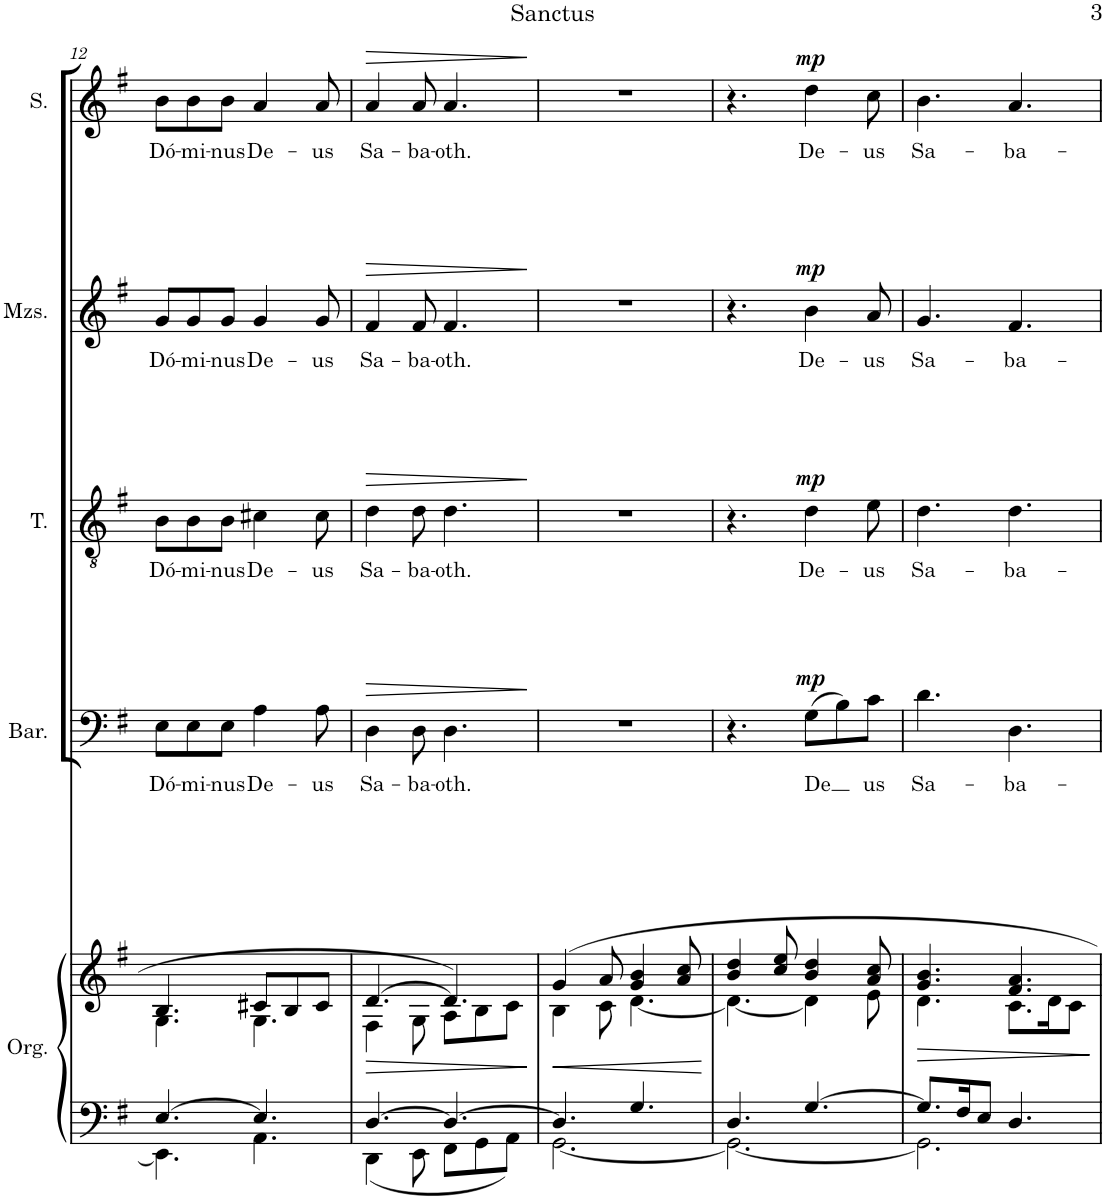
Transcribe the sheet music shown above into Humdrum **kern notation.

**kern	**kern	**dynam	**kern	**text	**dynam	**kern	**text	**dynam	**kern	**text	**dynam	**kern	**text	**dynam
*part5	*part5	*part5	*part4	*part4	*part4	*part3	*part3	*part3	*part2	*part2	*part2	*part1	*part1	*part1
*staff6	*staff5	*staff5/6	*staff4	*staff4	*staff4	*staff3	*staff3	*staff3	*staff2	*staff2	*staff2	*staff1	*staff1	*staff1
*I"Órgano	*	*	*I"Barítono	*	*	*I"Tenor	*	*	*I"Mezzosoprano	*	*	*I"Soprano	*	*
*	*	*	*I'Bar.	*	*	*I'T.	*	*	*I'Mzs.	*	*	*I'S.	*	*
!!LO:PB:g=z
*clefF4	*clefG2	*	*clefF4	*	*	*clefGv2	*	*	*clefG2	*	*	*clefG2	*	*
*k[f#]	*k[f#]	*	*k[f#]	*	*	*k[f#]	*	*	*k[f#]	*	*	*k[f#]	*	*
*M6/8	*M6/8	*	*M6/8	*	*	*M6/8	*	*	*M6/8	*	*	*M6/8	*	*
=12	=12	=12	=12	=12	=12	=12	=12	=12	=12	=12	=12	=12	=12	=12
*^	*^	*	*	*	*	*	*	*	*	*	*	*	*	*
!	!	!	!	!	!	!LO:LY:b	!	!	!LO:LY:b	!	!	!LO:LY:b	!	!	!LO:LY:b	!
[4.E/	4.EE\]	4.B/	4.G\	.	8E\L	Dó-	.	8B\L	Dó-	.	8g/L	Dó-	.	8b\L	Dó-	.
!	!	!	!	!	!	!LO:LY:b	!	!	!LO:LY:b	!	!	!LO:LY:b	!	!	!LO:LY:b	!
.	.	.	.	.	8E\	-mi-	.	8B\	-mi-	.	8g/	-mi-	.	8b\	-mi-	.
!	!	!	!	!	!	!LO:LY:b	!	!	!LO:LY:b	!	!	!LO:LY:b	!	!	!LO:LY:b	!
.	.	.	.	.	8E\J	-nus	.	8B\J	-nus	.	8g/J	-nus	.	8b\J	-nus	.
!	!	!	!	!	!	!LO:LY:b	!	!	!LO:LY:b	!	!	!LO:LY:b	!	!	!LO:LY:b	!
4.E/]	4.AA\	8c#X/L	4.G\	.	4A\	De-	.	4c#X\	De-	.	4g/	De-	.	4a/	De-	.
.	.	8B/	.	.	.	.	.	.	.	.	.	.	.	.	.	.
!	!	!	!	!	!	!LO:LY:b	!	!	!LO:LY:b	!	!	!LO:LY:b	!	!	!LO:LY:b	!
.	.	8c#/J	.	.	8A\	-us	.	8c#\	-us	.	8g/	-us	.	8a/	-us	.
=13	=13	=13	=13	=13	=13	=13	=13	=13	=13	=13	=13	=13	=13	=13	=13	=13
!	!	!	!	!LO:HP:b	!	!LO:LY:b	!LO:HP:b	!	!LO:LY:b	!LO:HP:b	!	!LO:LY:b	!LO:HP:b	!	!LO:LY:b	!LO:HP:b
[4.D/	4DD\	[4.d/	4F#\	>	4D\	Sa-	>	4d\	Sa-	>	4f#/	Sa-	>	4a/	Sa-	>
!	!	!	!	!	!	!LO:LY:b	!	!	!LO:LY:b	!	!	!LO:LY:b	!	!	!LO:LY:b	!
.	8EE\	.	8G\	.	8D\	-ba-	.	8d\	-ba-	.	8f#/	-ba-	.	8a/	-ba-	.
!	!	!	!	!	!	!LO:LY:b	!	!	!LO:LY:b	!	!	!LO:LY:b	!	!	!LO:LY:b	!
4.D/_	8FF#\L	4.d/]	8A\L	.	4.D\	-oth.	.	4.d\	-oth.	.	4.f#/	-oth.	.	4.a/	-oth.	.
.	8GG\	.	8B\	.	.	.	.	.	.	.	.	.	.	.	.	.
.	8AA\J	.	8c\J	.	.	.	.	.	.	.	.	.	.	.	.	.
*v	*v	*	*	*	*	*	*	*	*	*	*	*	*	*	*	*
*	*v	*v	*	*	*	*	*	*	*	*	*	*	*	*	*
.	.	]	.	.	]	.	.	]	.	.	]	.	.	]
=14	=14	=14	=14	=14	=14	=14	=14	=14	=14	=14	=14	=14	=14	=14
*^	*	*	*	*	*	*	*	*	*	*	*	*	*	*
!	!	!	!LO:HP:b	!	!	!	!	!	!	!	!	!	!	!	!
*	*	*^	*	*	*	*	*	*	*	*	*	*	*	*	*
4.D/]	[2.GG\	4g/	4B\	<	2.r	.	.	2.r	.	.	2.r	.	.	2.r	.	.
.	.	8a/	8c\	.	.	.	.	.	.	.	.	.	.	.	.	.
4.G/	.	4g/ 4b/	[4.d\	.	.	.	.	.	.	.	.	.	.	.	.	.
.	.	8a/ 8cc/	.	.	.	.	.	.	.	.	.	.	.	.	.	.
*v	*v	*	*	*	*	*	*	*	*	*	*	*	*	*	*	*
*	*v	*v	*	*	*	*	*	*	*	*	*	*	*	*	*
.	.	[	.	.	.	.	.	.	.	.	.	.	.	.
=15	=15	=15	=15	=15	=15	=15	=15	=15	=15	=15	=15	=15	=15	=15
*^	*^	*	*	*	*	*	*	*	*	*	*	*	*	*
4.D/	2.GG\_	4b/ 4dd/	4.d\_	.	4.r	.	.	4.r	.	.	4.r	.	.	4.r	.	.
.	.	8cc/ 8ee/	.	.	.	.	.	.	.	.	.	.	.	.	.	.
!	!	!	!	!	!	!LO:LY:b	!LO:DY:a	!	!LO:LY:b	!LO:DY:a	!	!LO:LY:b	!LO:DY:a	!	!LO:LY:b	!LO:DY:a
[4.G/	.	4b/ 4dd/	4d\]	.	(8G\L	De	mp	4d\	De-	mp	4b\	De-	mp	4dd\	De-	mp
.	.	.	.	.	8B\)	.	.	.	.	.	.	.	.	.	.	.
!	!	!	!	!	!	!LO:LY:b	!	!	!LO:LY:b	!	!	!LO:LY:b	!	!	!LO:LY:b	!
.	.	8a/ 8cc/	8e\	.	8c\J	us	.	8e\	-us	.	8a/	-us	.	8cc\	-us	.
=16	=16	=16	=16	=16	=16	=16	=16	=16	=16	=16	=16	=16	=16	=16	=16	=16
!	!	!	!	!LO:HP:b	!	!LO:LY:b	!	!	!LO:LY:b	!	!	!LO:LY:b	!	!	!LO:LY:b	!
8.G/L]	2.GG\]	4.g/ 4.b/	4.d\	>	4.d\	Sa-	.	4.d\	Sa-	.	4.g/	Sa-	.	4.b\	Sa-	.
16F#/K	.	.	.	.	.	.	.	.	.	.	.	.	.	.	.	.
8E/J	.	.	.	.	.	.	.	.	.	.	.	.	.	.	.	.
!	!	!	!	!	!	!LO:LY:b	!	!	!LO:LY:b	!	!	!LO:LY:b	!	!	!LO:LY:b	!
4.D/	.	4.f#/ 4.a/	8.c\L	.	4.D\	-ba-	.	4.d\	-ba-	.	4.f#/	-ba-	.	4.a/	-ba-	.
.	.	.	16d\K	.	.	.	.	.	.	.	.	.	.	.	.	.
.	.	.	8c\J	.	.	.	.	.	.	.	.	.	.	.	.	.
*v	*v	*	*	*	*	*	*	*	*	*	*	*	*	*	*	*
*	*v	*v	*	*	*	*	*	*	*	*	*	*	*	*	*
.	.	]	.	.	.	.	.	.	.	.	.	.	.	.
=	=	=	=	=	=	=	=	=	=	=	=	=	=	=
*-	*-	*-	*-	*-	*-	*-	*-	*-	*-	*-	*-	*-	*-	*-
